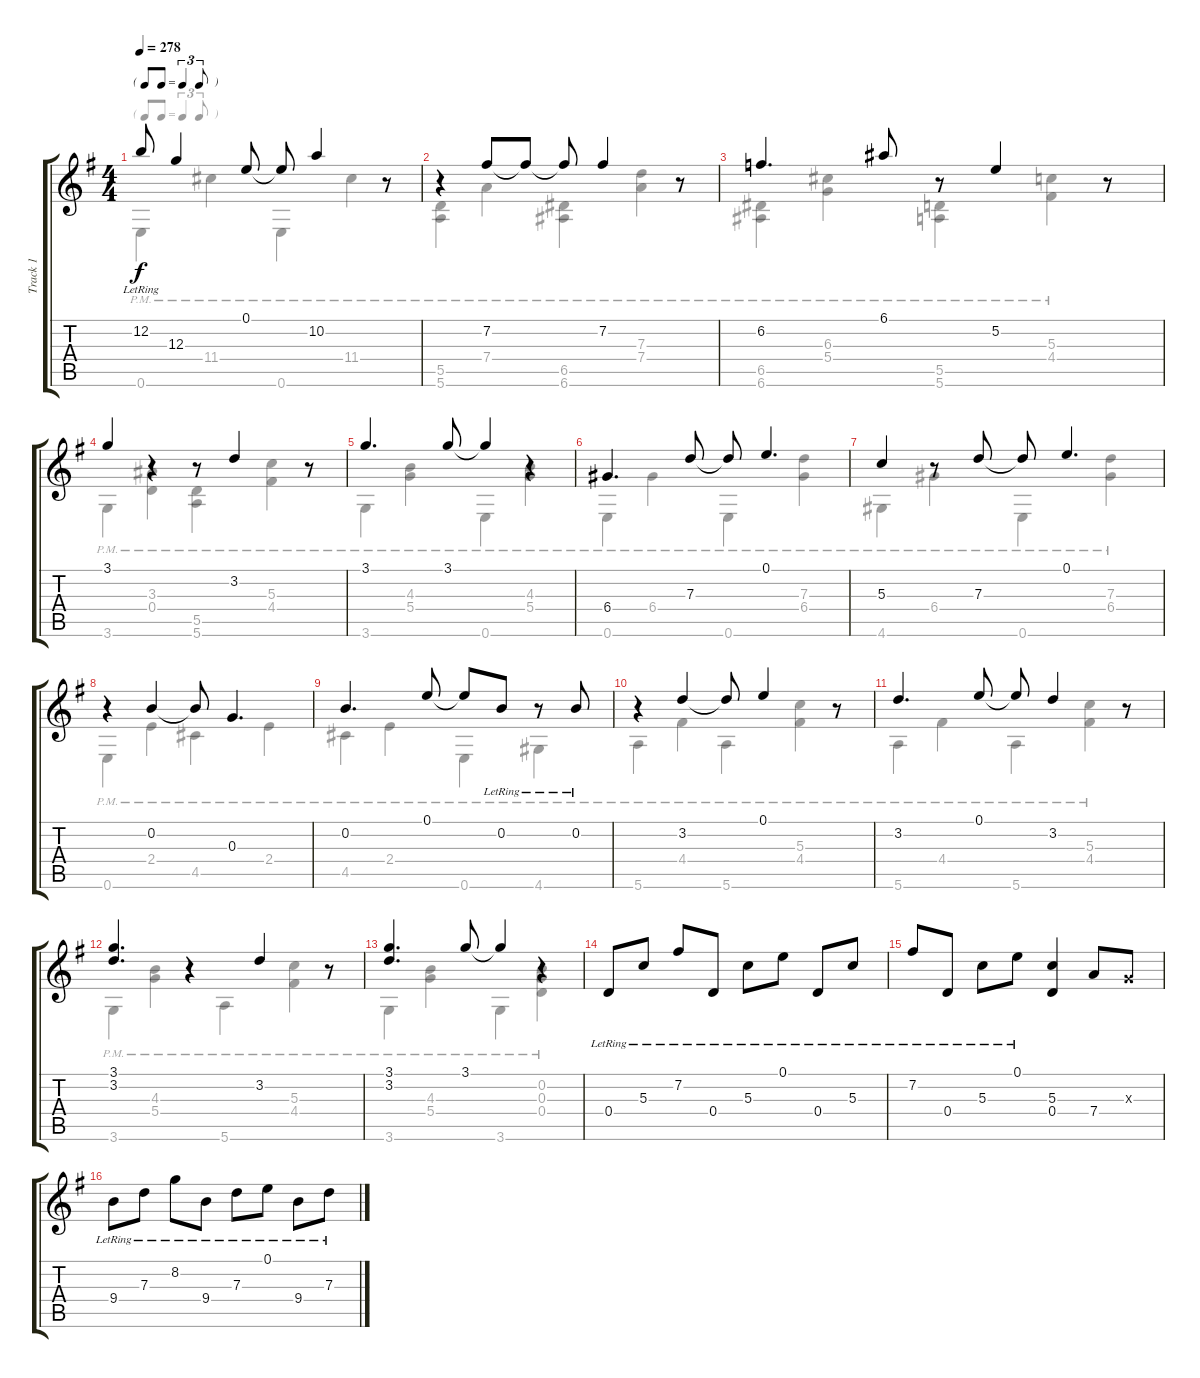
\track ("Track 1" "Track 1") {instrument acousticguitarsteel}
\staff {score tabs}
\tuning (E4 B3 G3 D3 A2 E2) {hide}
\voice
\ts (4 4)
\tf triplet8th
\tempo 278
\clef g2
\ks g
12.2{lr}.8{dy f} 12.3.4 0.1.8 0.1{t}.8 10.2.4 r.8 |
r.4 7.2.8 7.2{t}.8 7.2{t}.8 7.2.4 r.8 |
6.2.4{d} 6.1.8 r.8 5.2.4 r.8 |
3.1.4 r.4 r.8 3.2.4 r.8 |
3.1.4{d} 3.1.8 3.1{t}.4 r.4 |
6.4.4{d} 7.3.8 7.3{t}.8 0.1.4{d} |
5.3.4 r.8 7.3.8 7.3{t}.8 0.1.4{d} |
r.4 0.2.4 0.2{t}.8 0.3.4{d} |
0.2.4{d} 0.1.8 0.1{t}.8 0.2{lr}.8 r.8 0.2{lr}.8 |
r.4 3.2.4 3.2{t}.8 0.1.4 r.8 |
3.2.4{d} 0.1.8 0.1{t}.8 3.2.4 r.8 |
(3.1 3.2).4{d} r.4 3.2.4 r.8 |
(3.1 3.2).4{d} 3.1.8 3.1{t}.4 r.4 |
0.4{lr}.8 5.3{lr}.8 7.2{lr}.8{beam Up} 0.4{lr}.8{beam Up} 5.3{lr}.8 0.1{lr}.8 0.4{lr}.8 5.3{lr}.8 |
7.2{lr}.8 0.4{lr}.8 5.3{lr}.8 0.1{lr}.8 (5.3 0.4).4 7.4.8 0.3{x}.8 |
9.4{lr}.8 7.3{lr}.8 8.2{lr}.8 9.4{lr}.8 7.3{lr}.8 0.1{lr}.8 9.4{lr}.8 7.3{lr}.8
\voice
\clef g2
\ottava regular
\simile none
\ks g
0.6{pm}.4{dy f} 11.4{pm}.4 0.6{pm}.4 11.4{pm}.4 |
(5.5{pm} 5.6{pm}).4 7.4{pm}.4 (6.5{pm} 6.6{pm}).4 (7.3{pm} 7.4{pm}).4 |
(6.5{pm} 6.6{pm}).4 (6.3{pm} 5.4{pm}).4 (5.5{pm} 5.6{pm}).4 (5.3{pm} 4.4{pm}).4 |
3.6{pm}.4 (3.3{pm} 0.4{pm}).4 (5.5{pm} 5.6{pm}).4 (5.3{pm} 4.4{pm}).4 |
3.6{pm}.4 (4.3{pm} 5.4{pm}).4 0.6{pm}.4 (4.3{pm} 5.4{pm}).4 |
0.6{pm}.4 6.4{pm}.4 0.6{pm}.4 (7.3{pm} 6.4{pm}).4 |
4.6{pm}.4 6.4{pm}.4 0.6{pm}.4 (7.3{pm} 6.4{pm}).4 |
0.6{pm}.4 2.4{pm}.4 4.5{pm}.4 2.4{pm}.4 |
4.5{pm}.4 2.4{pm}.4 0.6{pm}.4 4.6{pm}.4 |
5.6{pm}.4 4.4{pm}.4 5.6{pm}.4 (5.3{pm} 4.4{pm}).4 |
5.6{pm}.4 4.4{pm}.4 5.6{pm}.4 (5.3{pm} 4.4{pm}).4 |
3.6{pm}.4 (4.3{pm} 5.4{pm}).4 5.6{pm}.4 (5.3 4.4{pm}).4 |
3.6{pm}.4 (4.3{pm} 5.4{pm}).4 3.6{pm}.4 (0.2{pm} 0.3{pm} 0.4{pm}).4 |
|
|
